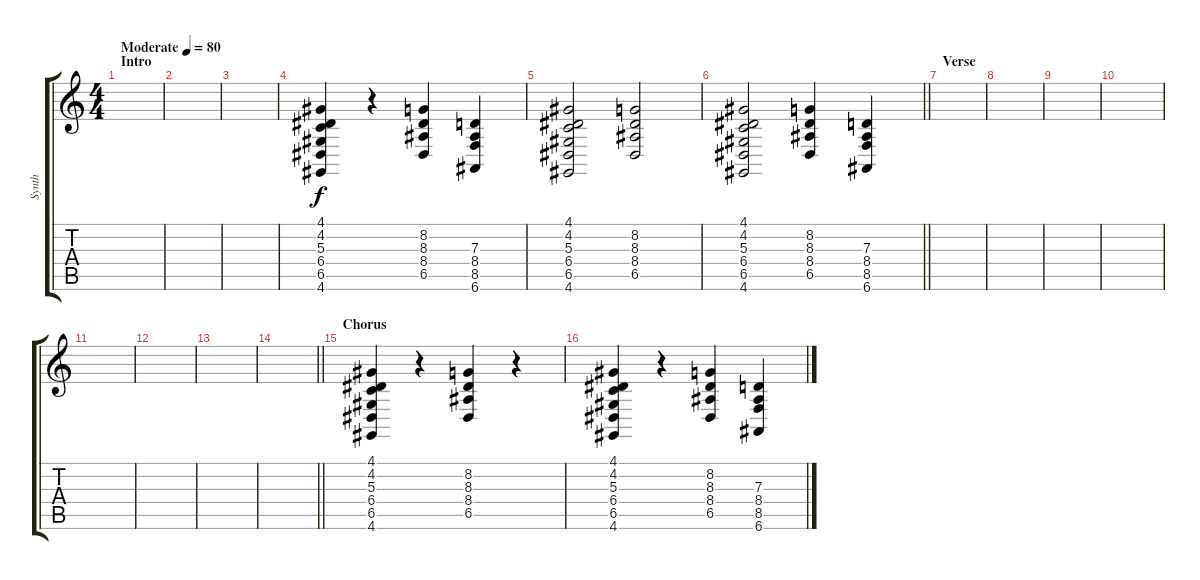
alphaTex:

\track ("Synth" "Synth") {instrument pad8sweep}
\staff {score tabs}
\tuning (E4 B3 G3 D3 A2 E2) {hide}
\ts (4 4)
\section ("" "Intro")
\tempo (80 "Moderate")
\clef g2
\ks c
|
|
|
(4.1 4.2 5.3 6.4 6.5 4.6).4 r.4 (8.2 8.3 8.4 6.5).4 (7.3 8.4 8.5 6.6).4 |
(4.1 4.2 5.3 6.4 6.5 4.6).2 (8.2 8.3 8.4 6.5).2 |
\barLineRight lightlight
(4.1 4.2 5.3 6.4 6.5 4.6).2 (8.2 8.3 8.4 6.5).4 (7.3 8.4 8.5 6.6).4 |
\section ("" "Verse")
|
|
|
|
|
|
|
\barLineRight lightlight
|
\section ("" "Chorus")
(4.1 4.2 5.3 6.4 6.5 4.6).4 r.4 (8.2 8.3 8.4 6.5).4 r.4 |
(4.1 4.2 5.3 6.4 6.5 4.6).4 r.4 (8.2 8.3 8.4 6.5).4 (7.3 8.4 8.5 6.6).4
